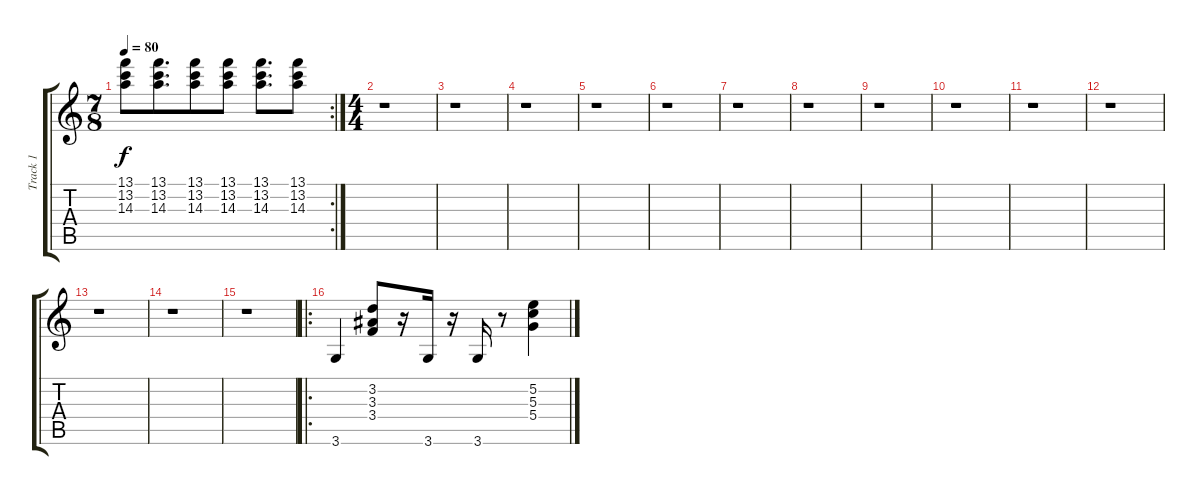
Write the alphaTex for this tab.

\track ("Track 1" "Track 1") {instrument electricguitarclean}
\staff {score tabs}
\tuning (E4 B3 G3 D3 A2 E2) {hide}
\rc 2
\ts (7 8)
\tempo 80
\clef g2
\ks c
(13.1 13.2 14.3).8{dy f} (13.1 13.2 14.3).8{d} (13.1 13.2 14.3).8 (13.1 13.2 14.3).8 (13.1 13.2 14.3).8{d} (13.1 13.2 14.3).8 |
\ts (4 4)
r.1 |
r.1 |
r.1 |
r.1 |
r.1 |
r.1 |
r.1 |
r.1 |
r.1 |
r.1 |
r.1 |
r.1 |
r.1 |
r.1 |
\ro
3.6.4 (3.2 3.3 3.4).8 r.16 3.6.16 r.16 3.6.16 r.8 (5.2 5.3 5.4).4
